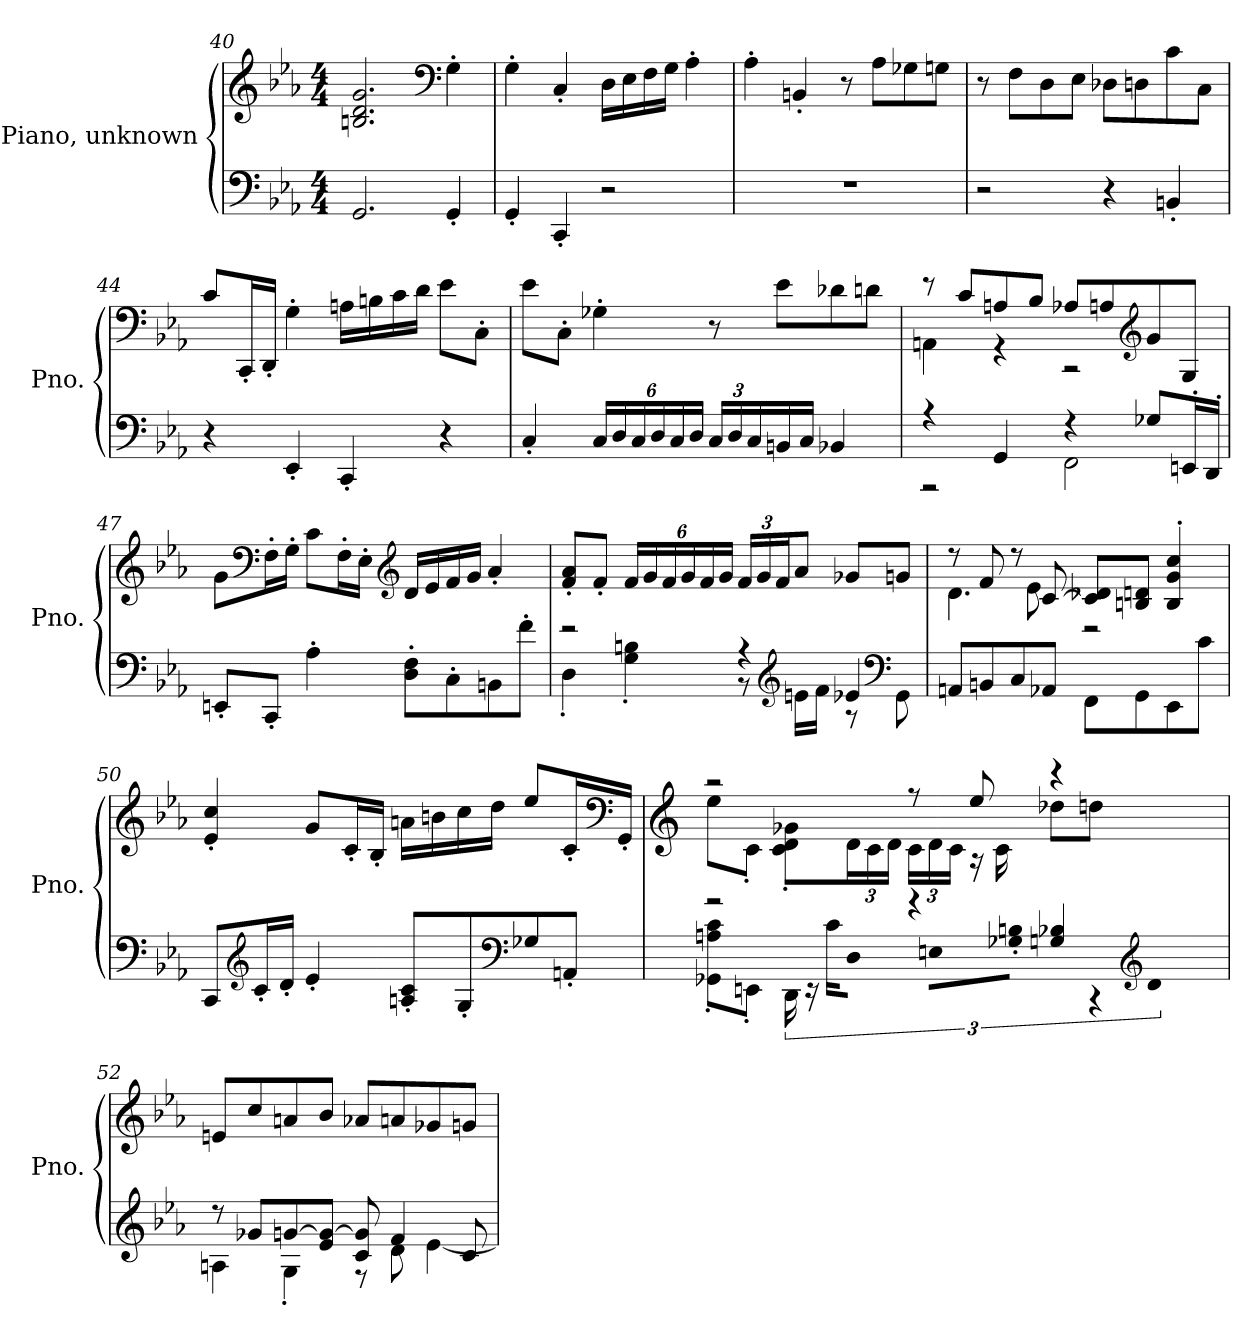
**kern	**kern
*part1	*part1
*staff2	*staff1
*I"Piano, unknown	*
*I'Pno.	*
*clefF4	*clefG2
*k[b-e-a-]	*k[b-e-a-]
*M4/4	*M4/4
=40	=40
2.GG/	2.Bn/ 2.d/ 2.g/
*	*clefF4
4GG'/	4G'\
=41	=41
4GG'/	4G'\
4CC'/	4C'/
2r	16D\LL
.	16E-\
.	16F\
.	16G\JJ
.	4A-'\
=42	=42
1r	4A-'\
.	4BBn'/
.	8r
.	8A-\L
.	8G-X\
.	8Gn\J
!!LO:LB:g=z
=43	=43
2r	8r
.	8F\L
.	8D\
.	8E-\J
4r	8D-X\L
.	8Dn\
4BBn'/	8c\
.	8C\J
=44	=44
4r	8c/L
.	16CC'/L
.	16DD'/JJ
4EE-'/	4G'\
4CC'/	16An\LL
.	16Bn\
.	16c\
.	16d\JJ
4r	8e-\L
.	8C'\J
=45	=45
4C'/	8e-\L
.	8C'\J
*Xbrackettup	*
24C/LL	4G-X'\
24D/	.
24C/	.
24D/	.
24C/	.
24D/JJ	.
24C/LL	8r
24D/	.
24C/	.
16BBn/	8e-\L
16C/JJ	.
4BB-X/	8d-X\
.	8dn\J
!!LO:LB:g=z
=46	=46
*^	*^
4r	2r	8r	4AAn\
.	.	8c/L	.
4GG/	.	8An/	4r
.	.	8B-/J	.
4r	2FF\	8A-X/L	2r
.	.	8An/	.
*	*	*clefG2	*
8G-X/L	.	8g/	.
16EEn'/L	.	8G/J	.
16DD'/JJ	.	.	.
*v	*v	*	*
*	*v	*v
=47	=47
8EEn'/L	8g\L
*	*clefF4
8CC'/J	16F'\L
.	16G'\JJ
4A-'\	8c\L
.	16F'\L
.	16E-'\JJ
*	*clefG2
8D\' 8F\'L	16d/LL
.	16e-/
8C'\	16f/
.	16g/JJ
8BBn\	4a-'/
8f'\J	.
!!LO:LB:g=z
=48	=48
*^	*
2r	4D'\	8f/' 8a-/'L
.	.	8f'/J
*	*	*Xbrackettup
.	4G\' 4Bn\'	24f/LL
.	.	24g/
.	.	24f/
.	.	24g/
.	.	24f/
.	.	24g/JJ
4r	8r	24f/LL
.	.	24g/
.	.	24f/J
*clefG2	*	*
.	16en\LL	8a-/J
.	16f\JJ	.
4e-X/	8r	8g-X/L
*clefF4	*	*
.	8GG\	8gn/J
*v	*v	*
=49	=49
*	*^
8AAn/L	8r	4.d\
8BBn/	8f/	.
8C/	8r	.
8AA-X/J	[8c/	8e-\
8FF\L	8c/] 8d-X/L	2r
8GG\	8Bn/ 8dn/J	.
8EE-\	4B/' 4g/' 4cc/'	.
8c\J	.	.
*	*v	*v
!!LO:LB:g=z
=50	=50
8CC/L	4e-/' 4cc/'
*clefG2	*
16c'/L	.
16d'/JJ	.
4e-'/	8g/L
.	16c'/L
.	16B-'/JJ
8An/' 8c/'L	16an\LL
.	16bn\
8G'/	16cc\
.	16dd\JJ
*clefF4	*
8G-X/	8ee-/L
8AAn'/J	16c'/L
*	*clefF4
.	16GG'/JJ
=51	=51
*	*clefG2
*^	*^
2r	8GG-X\' 8An\' 8c\'L	2r	8ee-\L
.	8EEn'\J	.	8c'\J
*	*brackettup	*	*
.	24DD\	.	8c\' 8d\' 8g-X\'L
.	24r	.	.
.	24c\KL	.	.
.	8D\J	.	24d\L
.	.	.	24c\
.	.	.	24d\JJ
4r	8En\L	8r	24c\LL
.	.	.	24d\
.	.	.	24c\JJ
.	8G-X\' 8Bn\'J	8ee-/	16r
.	.	.	16c\
4Gn/ 4B-X/	8r	4r	8dd-X\L
*clefG2	*	*	*
.	8d\	.	8ddn\J
*	*	*v	*v
!!LO:LB:g=z
=52	=52	=52
8r	4An\	8en/L
8g-X/L	.	8cc/
[8gn/	4G'\	8an/
8e-/ 8g/_J	.	8b-/J
8c/ 8g/]	8r	8a-X/L
4f/	8d\	8an/
.	[4e-\	8g-X/
8c/	.	8gn/J
*v	*v	*
=	=
*-	*-
